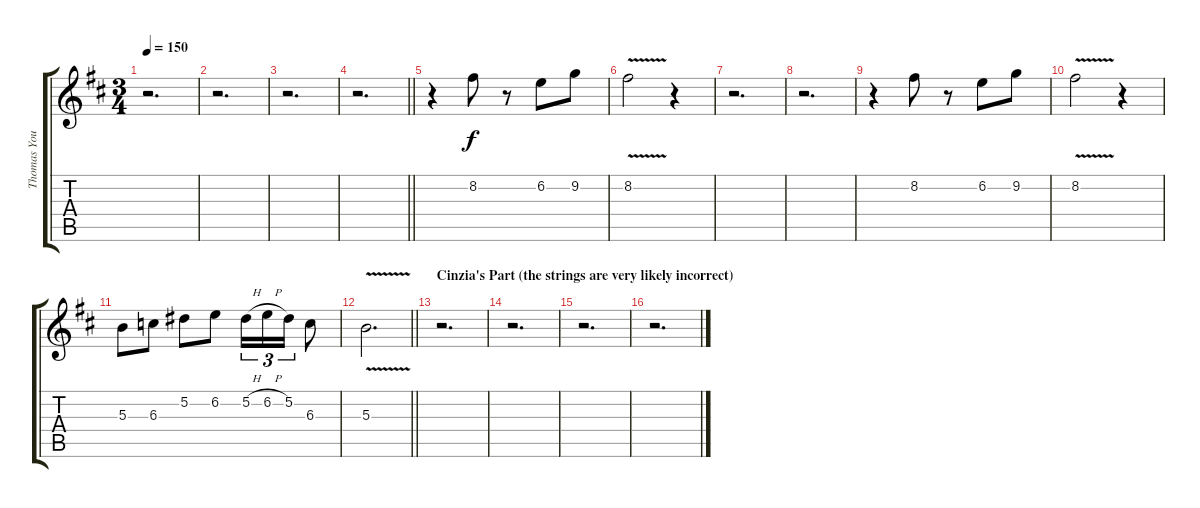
\track ("Thomas Youngblood (lead)" "Thomas You") {instrument distortionguitar}
\staff {score tabs}
\tuning (Eb4 Bb3 Gb3 Db3 Ab2 Eb2) {hide}
\ts (3 4)
\tempo 150
\clef g2
\ks bminor
r.2{d dy f} |
r.2{d} |
r.2{d} |
\barLineRight lightlight
r.2{d} |
r.4 8.2.8 r.8 6.2.8 9.2.8 |
8.2{v}.2 r.4 |
r.2{d} |
r.2{d} |
r.4 8.2.8 r.8 6.2.8 9.2.8 |
8.2{v}.2 r.4 |
5.3.8 6.3.8 5.2.8 6.2.8 5.2{h}.16{tu (3 2)} 6.2{h}.16{tu (3 2)} 5.2.16{tu (3 2)} 6.3.8 |
\barLineRight lightlight
5.3{v}.2{d} |
\section ("" "Cinzia's Part (the strings are very likely incorrect)")
r.2{d} |
r.2{d} |
r.2{d} |
r.2{d}
